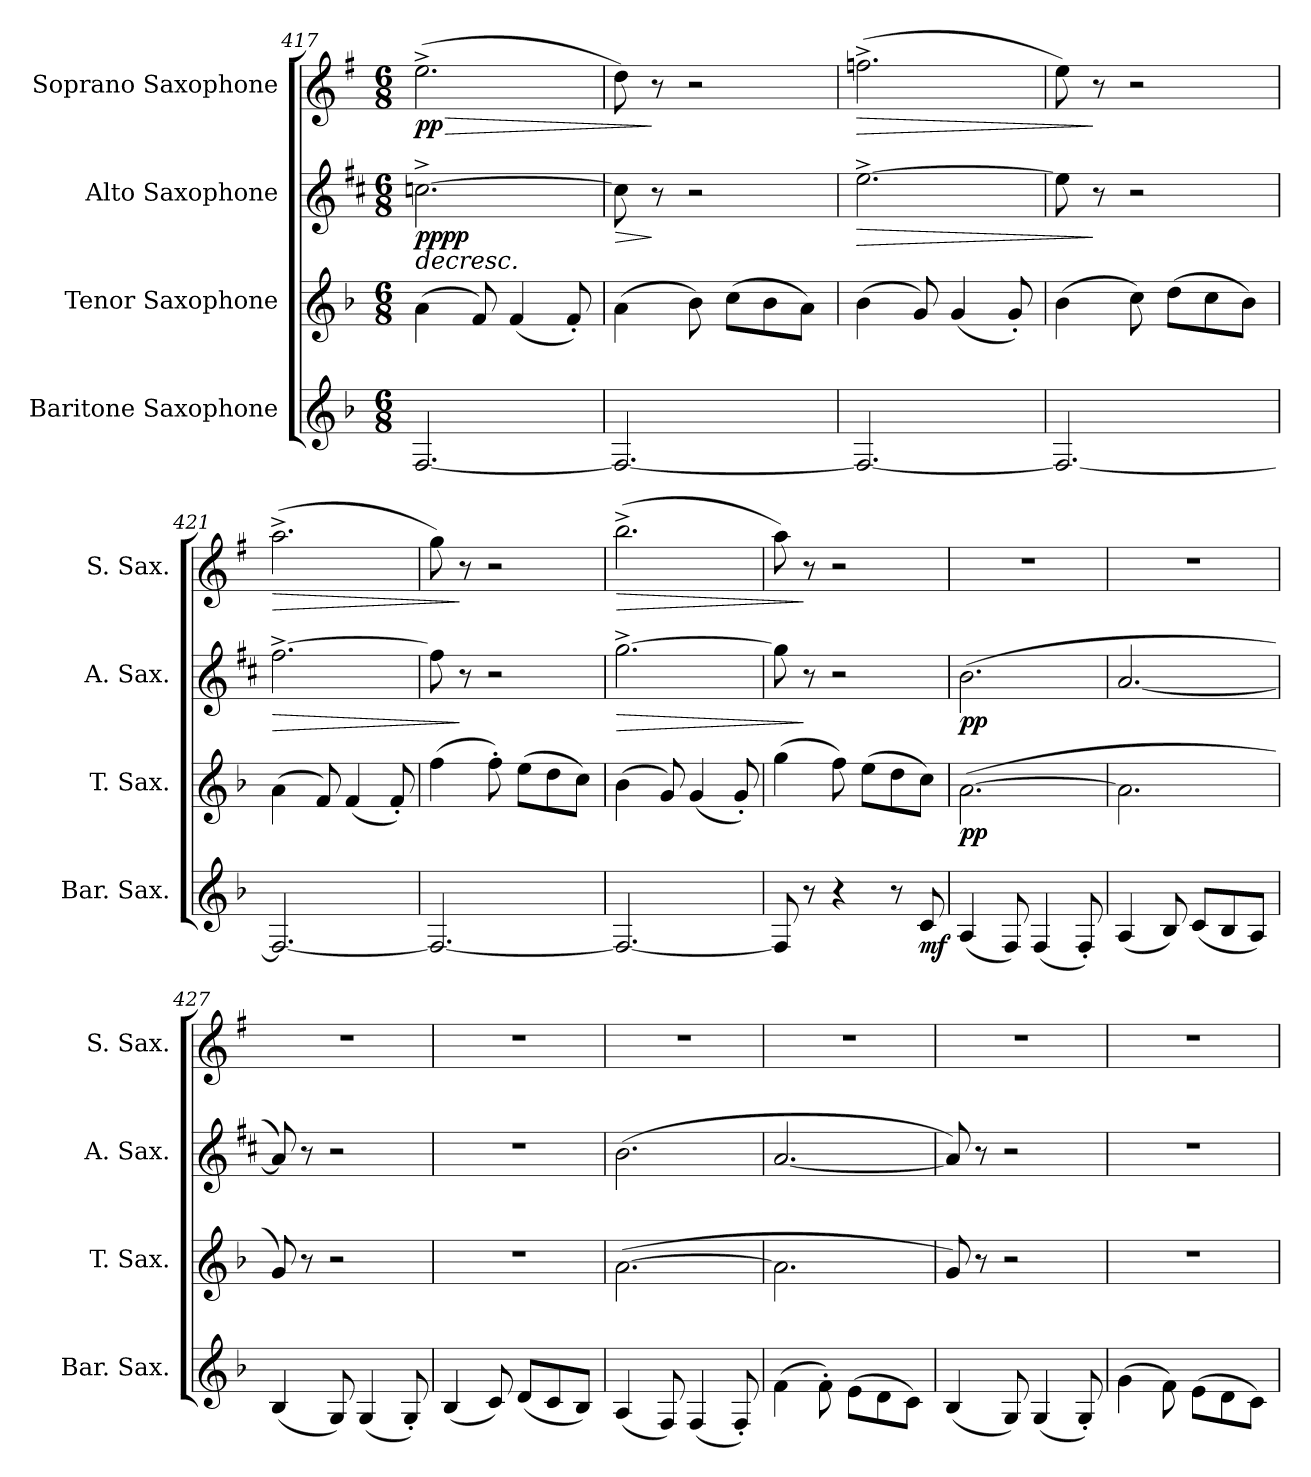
**kern	**dynam	**kern	**dynam	**kern	**dynam	**kern	**dynam
*part4	*part4	*part3	*part3	*part2	*part2	*part1	*part1
*staff4	*staff4	*staff3	*staff3	*staff2	*staff2	*staff1	*staff1
*I"Baritone Saxophone	*	*I"Tenor Saxophone	*	*I"Alto Saxophone	*	*I"Soprano Saxophone	*
*I'Bar. Sax.	*	*I'T. Sax.	*	*I'A. Sax.	*	*I'S. Sax.	*
*clefG2	*	*clefG2	*	*clefG2	*	*clefG2	*
*ITrd12c21	*	*ITrd8c14	*	*ITrd5c9	*	*ITrd1c2	*
*k[b-]	*	*k[b-]	*	*k[b-]	*	*k[b-]	*
*M6/8	*	*M6/8	*	*M6/8	*	*M6/8	*
=417	=417	=417	=417	=417	=417	=417	=417
!	!	!	!	!	!LO:HP:b	!	!LO:HP:b
!	!	!	!	!	!LO:DY:n=1:b	!	!
!	!	!	!	!	!LO:DY:n=2:b	!	!LO:DY:n=1:b
[2.FF/	.	(4A\	.	[2.e-X^\	> pp pp	(2.dd^\	> pp
.	.	8F/)	.	.	.	.	.
.	.	(4F/	.	.	.	.	.
.	.	8F'/)	.	.	.	.	.
!!LO:LB:g=z
=418	=418	=418	=418	=418	=418	=418	=418
!	!	!	!	!	!LO:HP:b	!	!
2.FF/_	.	(4A\	.	8e-\]	>	8cc\)	.
.	.	.	.	8r	] ]	8r	]
.	.	8B-\)	.	2r	.	2r	.
.	.	(8c\L	.	.	.	.	.
.	.	8B-\	.	.	.	.	.
.	.	8A\J)	.	.	.	.	.
=419	=419	=419	=419	=419	=419	=419	=419
!	!	!	!	!	!LO:HP:b	!	!LO:HP:b
2.FF/_	.	(4B-\	.	[2.g^\	>	(2.ee-X^\	>
.	.	8G/)	.	.	.	.	.
.	.	(4G/	.	.	.	.	.
.	.	8G'/)	.	.	.	.	.
=420	=420	=420	=420	=420	=420	=420	=420
2.FF/_	.	(4B-\	.	8g\]	.	8dd\)	.
.	.	.	.	8r	]	8r	]
.	.	8c\)	.	2r	.	2r	.
.	.	(8d\L	.	.	.	.	.
.	.	8c\	.	.	.	.	.
.	.	8B-\J)	.	.	.	.	.
=421	=421	=421	=421	=421	=421	=421	=421
!	!	!	!	!	!LO:HP:b	!	!LO:HP:b
2.FF/_	.	(4A\	.	[2.a^\	>	(2.gg^\	>
.	.	8F/)	.	.	.	.	.
.	.	(4F/	.	.	.	.	.
.	.	8F'/)	.	.	.	.	.
=422	=422	=422	=422	=422	=422	=422	=422
2.FF/_	.	(4f\	.	8a\]	.	8ff\)	.
.	.	.	.	8r	]	8r	]
.	.	8f'\)	.	2r	.	2r	.
.	.	(8e\L	.	.	.	.	.
.	.	8d\	.	.	.	.	.
.	.	8c\J)	.	.	.	.	.
=423	=423	=423	=423	=423	=423	=423	=423
!	!	!	!	!	!LO:HP:b	!	!LO:HP:b
2.FF/_	.	(4B-\	.	[2.b-^\	>	(2.aa^\	>
.	.	8G/)	.	.	.	.	.
.	.	(4G/	.	.	.	.	.
.	.	8G'/)	.	.	.	.	.
=424	=424	=424	=424	=424	=424	=424	=424
8FF/]	.	(4g\	.	8b-\]	.	8gg\)	.
8r	.	.	.	8r	]	8r	]
4r	.	8f\)	.	2r	.	2r	.
.	.	(8e\L	.	.	.	.	.
8r	.	8d\	.	.	.	.	.
!	!LO:DY:b	!	!	!	!	!	!
8C/	mf	8c\J)	.	.	.	.	.
!!LO:PB:g=z
=425	=425	=425	=425	=425	=425	=425	=425
!	!	!	!LO:DY:b	!	!LO:DY:b	!	!
(4AA/	.	([2.A\	pp	(2.d\	pp	2.r	.
8FF/)	.	.	.	.	.	.	.
(4FF/	.	.	.	.	.	.	.
8FF'/)	.	.	.	.	.	.	.
=426	=426	=426	=426	=426	=426	=426	=426
(4AA/	.	2.A\]	.	[2.c/	.	2.r	.
8BB-/)	.	.	.	.	.	.	.
(8C/L	.	.	.	.	.	.	.
8BB-/	.	.	.	.	.	.	.
8AA/J)	.	.	.	.	.	.	.
=427	=427	=427	=427	=427	=427	=427	=427
(4BB-/	.	8G/)	.	8c/])	.	2.r	.
.	.	8r	.	8r	.	.	.
8GG/)	.	2r	.	2r	.	.	.
(4GG/	.	.	.	.	.	.	.
8GG'/)	.	.	.	.	.	.	.
=428	=428	=428	=428	=428	=428	=428	=428
(4BB-/	.	2.r	.	2.r	.	2.r	.
8C/)	.	.	.	.	.	.	.
(8D/L	.	.	.	.	.	.	.
8C/	.	.	.	.	.	.	.
8BB-/J)	.	.	.	.	.	.	.
=429	=429	=429	=429	=429	=429	=429	=429
(4AA/	.	([2.A\	.	(2.d\	.	2.r	.
8FF/)	.	.	.	.	.	.	.
(4FF/	.	.	.	.	.	.	.
8FF'/)	.	.	.	.	.	.	.
=430	=430	=430	=430	=430	=430	=430	=430
(4F\	.	2.A\]	.	[2.c/	.	2.r	.
8F'\)	.	.	.	.	.	.	.
(8E\L	.	.	.	.	.	.	.
8D\	.	.	.	.	.	.	.
8C\J)	.	.	.	.	.	.	.
=431	=431	=431	=431	=431	=431	=431	=431
(4BB-/	.	8G/)	.	8c/])	.	2.r	.
.	.	8r	.	8r	.	.	.
8GG/)	.	2r	.	2r	.	.	.
(4GG/	.	.	.	.	.	.	.
8GG'/)	.	.	.	.	.	.	.
!!LO:LB:g=z
=432	=432	=432	=432	=432	=432	=432	=432
(4G\	.	2.r	.	2.r	.	2.r	.
8F\)	.	.	.	.	.	.	.
(8E\L	.	.	.	.	.	.	.
8D\	.	.	.	.	.	.	.
8C\J)	.	.	.	.	.	.	.
=	=	=	=	=	=	=	=
*-	*-	*-	*-	*-	*-	*-	*-
